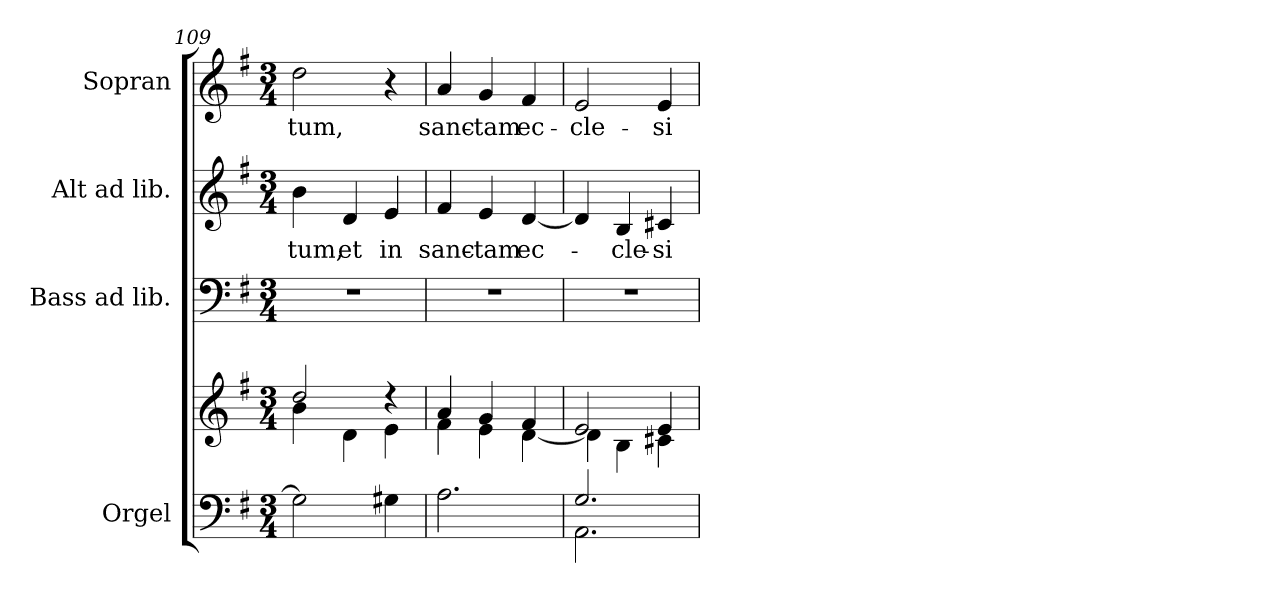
**kern	**kern	**kern	**kern	**text	**kern	**text
*part4	*part4	*part3	*part2	*part2	*part1	*part1
*staff5	*staff4	*staff3	*staff2	*staff2	*staff1	*staff1
*I"Orgel	*	*I"Bass ad lib.	*I"Alt ad lib.	*	*I"Sopran	*
*I'Org.	*	*I'B.	*I'A.	*	*I'S.	*
*clefF4	*clefG2	*clefF4	*clefG2	*	*clefG2	*
*k[f#]	*k[f#]	*k[f#]	*k[f#]	*	*k[f#]	*
*G:	*G:	*G:	*G:	*	*G:	*
*M3/4	*M3/4	*M3/4	*M3/4	*	*M3/4	*
=109	=109	=109	=109	=109	=109	=109
*	*^	*	*	*	*	*
!	!	!	!	!	!LO:LY:b	!	!LO:LY:b
2G\]	2dd/	4b\	2.r	4b\	-tum,	2dd\	-tum,
!	!	!	!	!	!LO:LY:b	!	!
.	.	4d\	.	4d/	et	.	.
!	!	!	!	!	!LO:LY:b	!	!
4G#X\	4rdd	4e\	.	4e/	in	4r	.
=110	=110	=110	=110	=110	=110	=110	=110
!	!	!	!	!	!LO:LY:b	!	!LO:LY:b
2.A\	4a/	4f#\	2.r	4f#/	sanc-	4a/	sanc-
!	!	!	!	!	!LO:LY:b	!	!LO:LY:b
.	4g/	4e\	.	4e/	-tam	4g/	-tam
!	!	!	!	!	!LO:LY:b	!	!LO:LY:b
.	4f#/	[<4d\	.	[4d/	ec-	4f#/	ec-
=111	=111	=111	=111	=111	=111	=111	=111
*^	*	*	*	*	*	*	*
!	!	!	!	!	!	!	!	!LO:LY:b
2.G/	2.AA\	2e/	4d\]	2.r	4d/]	.	2e/	-cle-
!	!	!	!	!	!	!LO:LY:b	!	!
.	.	.	4B\	.	4B/	-cle-	.	.
!	!	!	!	!	!	!LO:LY:b	!	!LO:LY:b
.	.	4e/	4c#X\	.	4c#X/	-si-	4e/	-si-
*v	*v	*	*	*	*	*	*	*
*	*v	*v	*	*	*	*	*
=	=	=	=	=	=	=
*-	*-	*-	*-	*-	*-	*-
